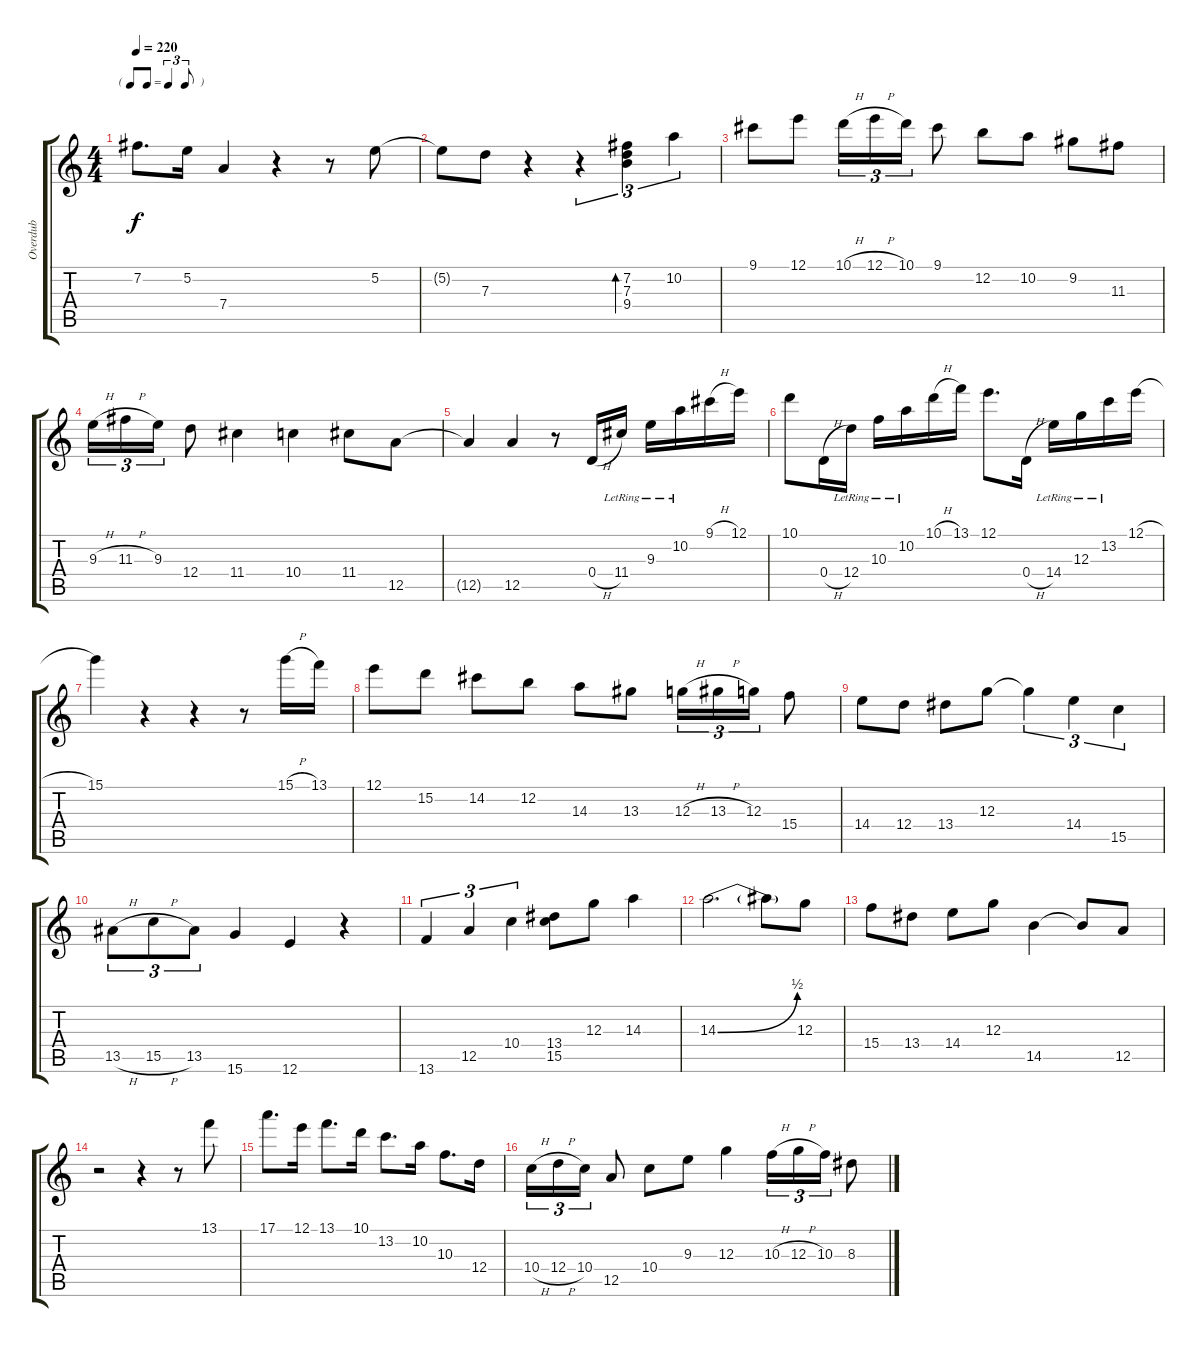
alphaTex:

\track ("Overdub" "Overdub") {instrument electricbasspick}
\staff {score tabs}
\tuning (E4 B3 G3 D3 A2 E2) {hide}
\ts (4 4)
\tf triplet8th
\tempo 220
\clef g2
\ks c
7.2.8{d dy f} 5.2.16 7.4.4 r.4 r.8 5.2.8 |
5.2{t}.8 7.3.8 r.4 r.4{tu (3 2)} (7.2 7.3 9.4).4{tu (3 2) bd 480} 10.2.4{tu (3 2)} |
9.1.8 12.1.8 10.1{h}.16{tu (3 2)} 12.1{h}.16{tu (3 2)} 10.1.16{tu (3 2)} 9.1.8 12.2.8 10.2.8 9.2.8 11.3.8 |
9.3{h}.16{tu (3 2)} 11.3{h}.16{tu (3 2)} 9.3.16{tu (3 2)} 12.4.8 11.4.4 10.4.4 11.4.8 12.5.8 |
12.5{t}.4 12.5.4 r.8 0.4{h}.16 11.4{lr}.16 9.3{lr}.16 10.2{lr}.16 9.1{h}.16 12.1.16 |
10.1.8 0.4{h}.16 12.4{lr}.16 10.3{lr}.16 10.2{lr}.16 10.1{h}.16 13.1.16 12.1.8{d} 0.4{h}.16 14.4{lr}.16 12.3{lr}.16 13.2{lr}.16 12.1{h}.16 |
15.1.4 r.4 r.4 r.8 15.1{h}.16 13.1.16 |
12.1.8 15.2.8 14.2.8 12.2.8 14.3.8 13.3.8 12.3{h}.16{tu (3 2)} 13.3{h}.16{tu (3 2)} 12.3.16{tu (3 2)} 15.4.8 |
14.4.8 12.4.8 13.4.8 12.3.8 12.3{t}.4{tu (3 2)} 14.4.4{tu (3 2)} 15.5.4{tu (3 2)} |
13.5{h}.8{tu (3 2)} 15.5{h}.8{tu (3 2)} 13.5.8{tu (3 2)} 15.6.4 12.6.4 r.4 |
13.6.4{tu (3 2)} 12.5.4{tu (3 2)} 10.4.4{tu (3 2)} (13.4 15.5).8 12.3.8 14.3.4 |
14.3{be (bend 0 0 60 2)}.2{d} 14.3{t}.8 12.3.8 |
15.4.8 13.4.8 14.4.8 12.3.8 14.5.4 14.5{t}.8 12.5.8 |
r.2 r.4 r.8 13.1.8 |
17.1.8{d} 12.1.16 13.1.8{d} 10.1.16 13.2.8{d} 10.2.16 10.3.8{d} 12.4.16 |
10.4{h}.16{tu (3 2)} 12.4{h}.16{tu (3 2)} 10.4.16{tu (3 2)} 12.5.8 10.4.8 9.3.8 12.3.4 10.3{h}.16{tu (3 2)} 12.3{h}.16{tu (3 2)} 10.3.16{tu (3 2)} 8.3.8
